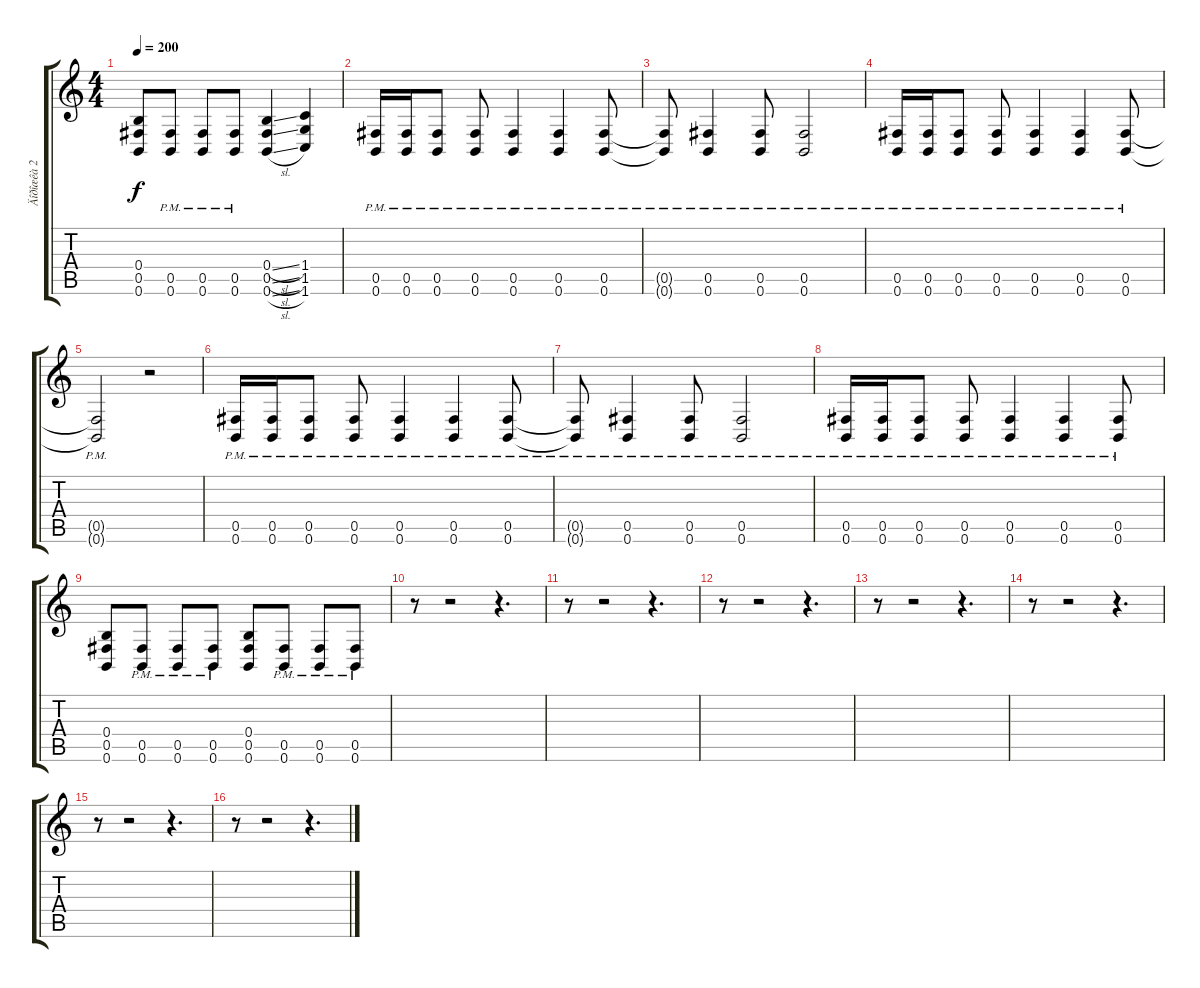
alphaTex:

\track ("Äîðîæêà 2" "Äîðîæêà 2") {instrument distortionguitar}
\staff {score tabs}
\tuning (Db4 Ab3 E3 B2 Gb2 B1) {hide}
\ts (4 4)
\tempo 200
\clef g2
\ks c
(0.4 0.5 0.6).8{dy f} (0.5{pm} 0.6{pm}).8 (0.5{pm} 0.6{pm}).8 (0.5{pm} 0.6{pm}).8 (0.4{sl} 0.5{sl} 0.6{sl}).4 (1.4 1.5 1.6).4 |
(0.5{pm} 0.6{pm}).16{volume 16} (0.5{pm} 0.6{pm}).16 (0.5{pm} 0.6{pm}).8 (0.5{pm} 0.6{pm}).8 (0.5{pm} 0.6{pm}).4 (0.5{pm} 0.6{pm}).4 (0.5{pm} 0.6{pm}).8 |
(0.5{pm t} 0.6{pm t}).8 (0.5{pm} 0.6{pm}).4 (0.5{pm} 0.6{pm}).8 (0.5{pm} 0.6{pm}).2 |
(0.5{pm} 0.6{pm}).16 (0.5{pm} 0.6{pm}).16 (0.5{pm} 0.6{pm}).8 (0.5{pm} 0.6{pm}).8 (0.5{pm} 0.6{pm}).4 (0.5{pm} 0.6{pm}).4 (0.5{pm} 0.6{pm}).8 |
(0.5{pm t} 0.6{pm t}).2 r.2 |
(0.5{pm} 0.6{pm}).16{volume 16} (0.5{pm} 0.6{pm}).16 (0.5{pm} 0.6{pm}).8 (0.5{pm} 0.6{pm}).8 (0.5{pm} 0.6{pm}).4 (0.5{pm} 0.6{pm}).4 (0.5{pm} 0.6{pm}).8 |
(0.5{pm t} 0.6{pm t}).8 (0.5{pm} 0.6{pm}).4 (0.5{pm} 0.6{pm}).8 (0.5{pm} 0.6{pm}).2 |
(0.5{pm} 0.6{pm}).16 (0.5{pm} 0.6{pm}).16 (0.5{pm} 0.6{pm}).8 (0.5{pm} 0.6{pm}).8 (0.5{pm} 0.6{pm}).4 (0.5{pm} 0.6{pm}).4 (0.5{pm} 0.6{pm}).8 |
(0.4 0.5 0.6).8 (0.5{pm} 0.6{pm}).8 (0.5{pm} 0.6{pm}).8 (0.5{pm} 0.6{pm}).8 (0.4 0.5 0.6).8 (0.5{pm} 0.6{pm}).8 (0.5{pm} 0.6{pm}).8 (0.5{pm} 0.6{pm}).8 |
r.8 r.2 r.4{d} |
r.8 r.2 r.4{d} |
r.8 r.2 r.4{d} |
r.8 r.2 r.4{d} |
r.8 r.2 r.4{d} |
r.8 r.2 r.4{d} |
r.8 r.2 r.4{d}
